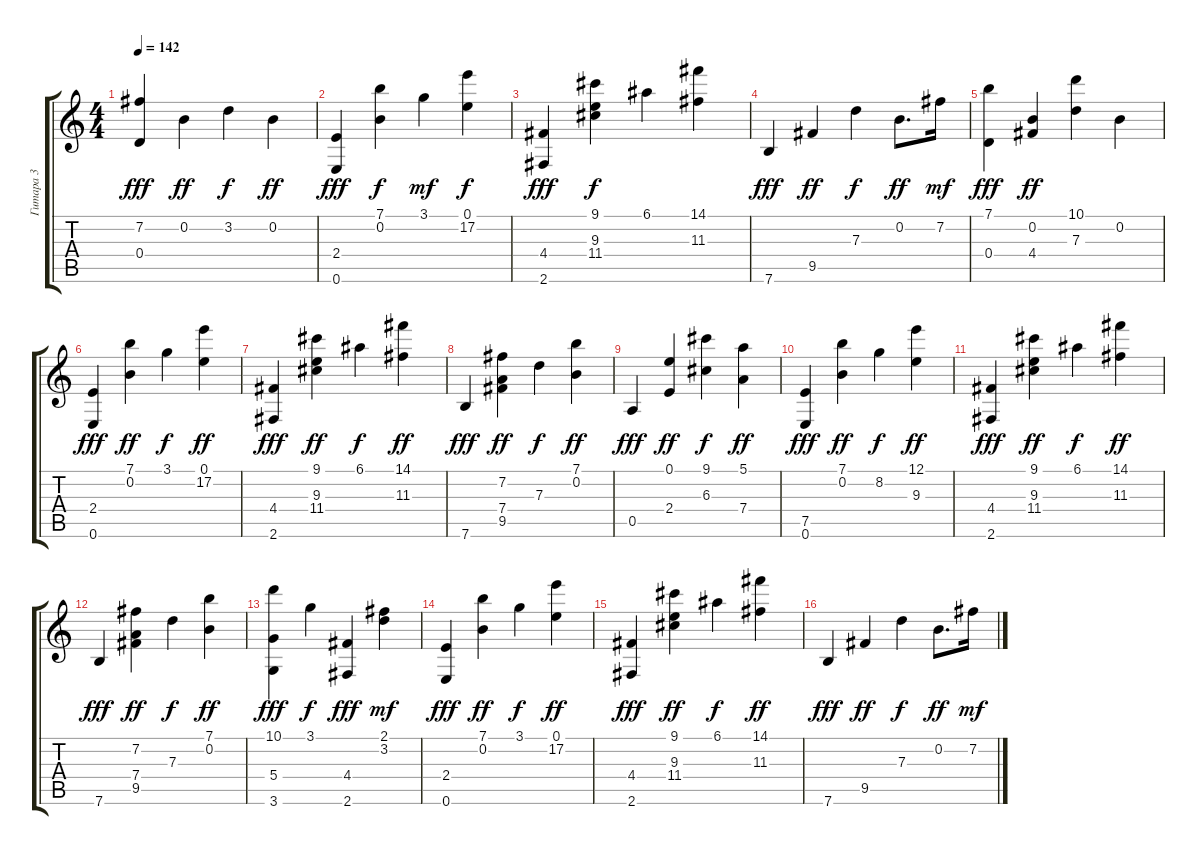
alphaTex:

\track ("Гитара 3" "Гитара 3") {instrument acousticguitarsteel}
\staff {score tabs}
\tuning (E4 B3 G3 D3 A2 E2) {hide}
\ts (4 4)
\tempo 142
\clef g2
\ks c
(7.2 0.4).4{dy fff} 0.2.4{dy ff} 3.2.4{dy f} 0.2.4{dy ff} |
(2.4 0.6).4{dy fff} (7.1 0.2).4{dy f} 3.1.4{dy mf} (0.1 17.2).4{dy f} |
(4.4 2.6).4{dy fff} (9.1 9.3 11.4).4{dy f} 6.1.4 (14.1 11.3).4 |
7.6.4{dy fff} 9.5.4{dy ff} 7.3.4{dy f} 0.2.8{d dy ff} 7.2.16{dy mf} |
(7.1 0.4).4{dy fff} (0.2 4.4).4{dy ff} (10.1 7.3).4 0.2.4 |
(2.4 0.6).4{dy fff} (7.1 0.2).4{dy ff} 3.1.4{dy f} (0.1 17.2).4{dy ff} |
(4.4 2.6).4{dy fff} (9.1 9.3 11.4).4{dy ff} 6.1.4{dy f} (14.1 11.3).4{dy ff} |
7.6.4{dy fff} (7.2 7.4 9.5).4{dy ff} 7.3.4{dy f} (7.1 0.2).4{dy ff} |
0.5.4{dy fff} (0.1 2.4).4{dy ff} (9.1 6.3).4{dy f} (5.1 7.4).4{dy ff} |
(7.5 0.6).4{dy fff} (7.1 0.2).4{dy ff} 8.2.4{dy f} (12.1 9.3).4{dy ff} |
(4.4 2.6).4{dy fff} (9.1 9.3 11.4).4{dy ff} 6.1.4{dy f} (14.1 11.3).4{dy ff} |
7.6.4{dy fff} (7.2 7.4 9.5).4{dy ff} 7.3.4{dy f} (7.1 0.2).4{dy ff} |
(10.1 5.4 3.6).4{dy fff} 3.1.4{dy f} (4.4 2.6).4{dy fff} (2.1 3.2).4{dy mf} |
(2.4 0.6).4{dy fff} (7.1 0.2).4{dy ff} 3.1.4{dy f} (0.1 17.2).4{dy ff} |
(4.4 2.6).4{dy fff} (9.1 9.3 11.4).4{dy ff} 6.1.4{dy f} (14.1 11.3).4{dy ff} |
7.6.4{dy fff} 9.5.4{dy ff} 7.3.4{dy f} 0.2.8{d dy ff} 7.2.16{dy mf}
